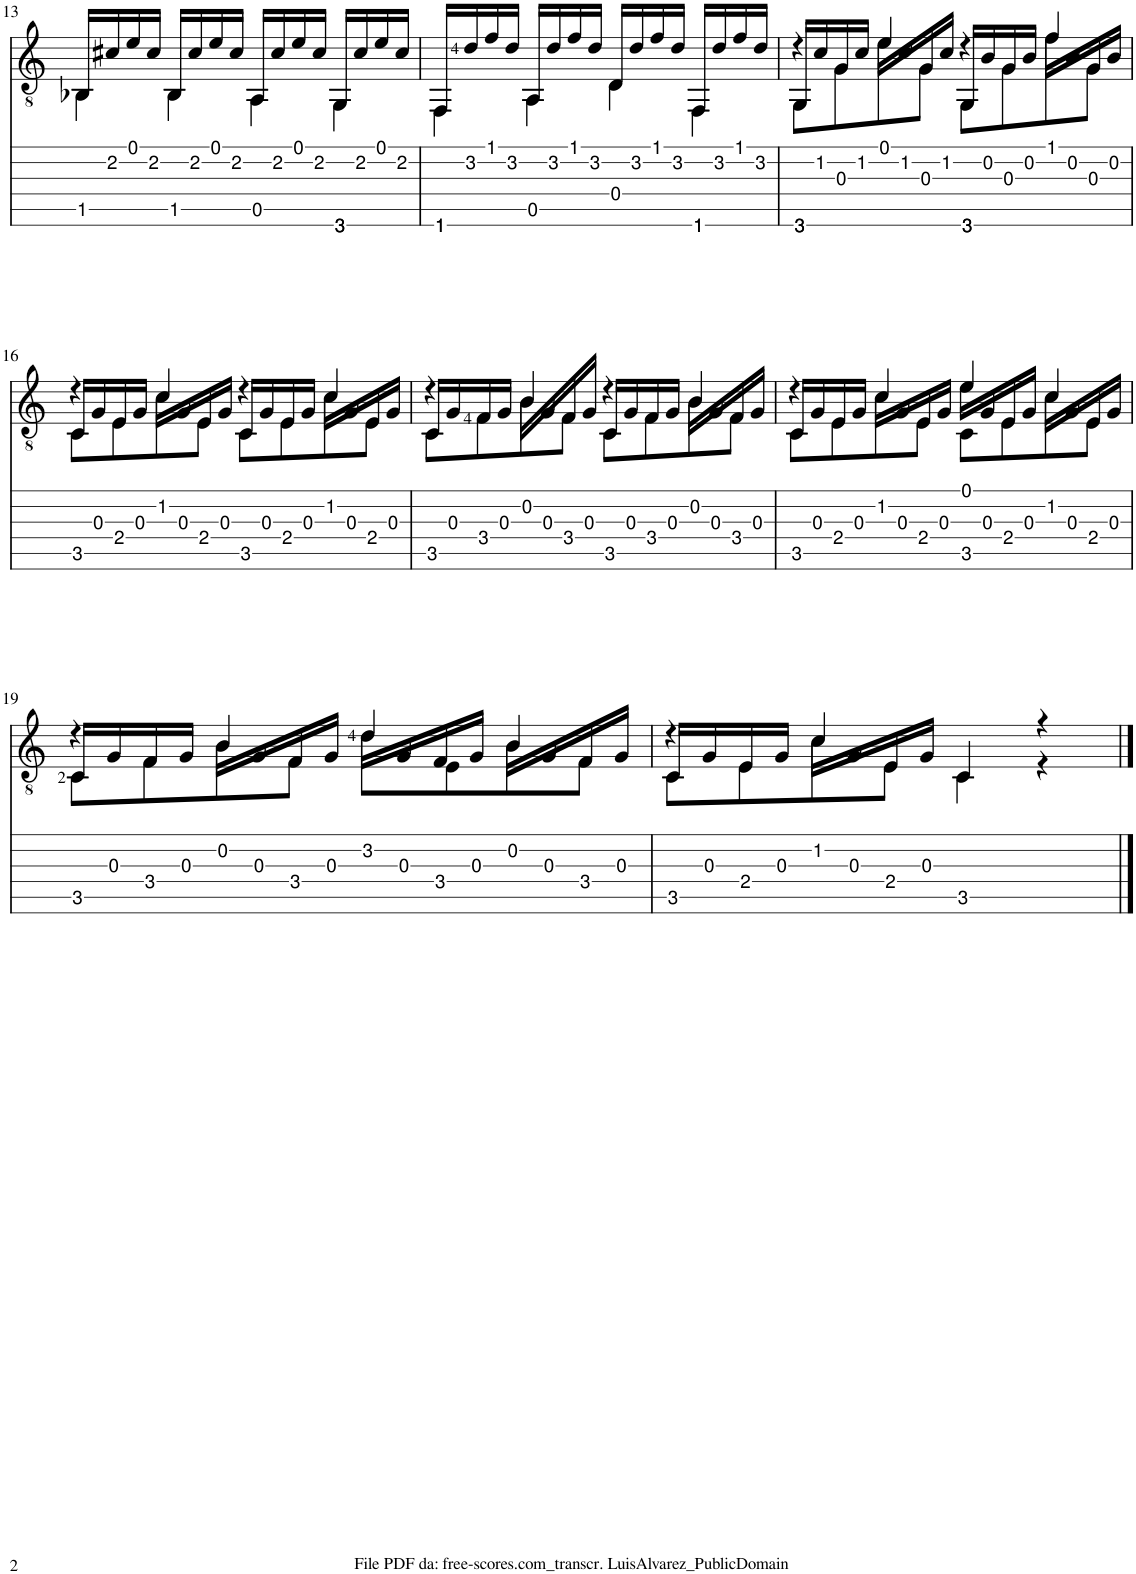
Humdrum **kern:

**kern	**kern
*part1	*part1
*staff2	*staff1
*I"Guitar	*
*I'Guit.	*
!!LO:PB:g=z
*	*clefGv2
*k[]	*k[]
*M4/4	*M4/4
=13	=13
*^	*^
16BB-LL	4BB-	16BB-X/LL	4BB-\
16c#J	.	16c#X/	.
16eL	.	16e/	.
16c#JJ	.	16c#/JJ	.
16BB-LL	4BB-	16BB-/LL	4BB-\
16c#J	.	16c#/	.
16eL	.	16e/	.
16c#JJ	.	16c#/JJ	.
16AALL	4AA	16AA/LL	4AA\
16c#J	.	16c#/	.
16eL	.	16e/	.
16c#JJ	.	16c#/JJ	.
16GGLL	4GG	16GG/LL	4GG\
16c#J	.	16c#/	.
16eL	.	16e/	.
16c#JJ	.	16c#/JJ	.
=14	=14	=14	=14
16FFLL	4FF	16FF/LL	4FF\
16dJ	.	16d/	.
16fL	.	16f/	.
16dJJ	.	16d/JJ	.
16AALL	4AA	16AA/LL	4AA\
16dJ	.	16d/	.
16fL	.	16f/	.
16dJJ	.	16d/JJ	.
16DLL	4D	16D/LL	4D\
16dJ	.	16d/	.
16fL	.	16f/	.
16dJJ	.	16d/JJ	.
16FFLL	4FF	16FF/LL	4FF\
16dJ	.	16d/	.
16fL	.	16f/	.
16dJJ	.	16d/JJ	.
=15	=15	=15	=15
*	*^	*	*^
4r	16GGLL	8GGL	4r	16GG/LL	8GG\L
.	16cJ	.	.	16c/	.
.	16GL	8GJ	.	16G/	8G\
.	16cJJ	.	.	16c/JJ	.
4e	16eLL	8eL	4e/	16e\LL	8e\
.	16cJ	.	.	16c/	.
.	16GL	8GJ	.	16G/	8G\J
.	16cJJ	.	.	16c/JJ	.
4r	16GGLL	8GGL	4r	16GG/LL	8GG\L
.	16BJ	.	.	16B/	.
.	16GL	8GJ	.	16G/	8G\
.	16BJJ	.	.	16B/JJ	.
4f	16fLL	8fL	4f/	16f\LL	8f\
.	16BJ	.	.	16B/	.
.	16GL	8GJ	.	16G/	8G\J
.	16BJJ	.	.	16B/JJ	.
!!LO:LB:g=z	!!	!!
=16	=16	=16	=16	=16	=16
4r	16CLL	8CL	4r	16C/LL	8C\L
.	16GJ	.	.	16G/	.
.	16EL	8EJ	.	16E/	8E\
.	16GJJ	.	.	16G/JJ	.
4c	16cLL	8cL	4c/	16c\LL	8c\
.	16GJ	.	.	16G/	.
.	16EL	8EJ	.	16E/	8E\J
.	16GJJ	.	.	16G/JJ	.
4r	16CLL	8CL	4r	16C/LL	8C\L
.	16GJ	.	.	16G/	.
.	16EL	8EJ	.	16E/	8E\
.	16GJJ	.	.	16G/JJ	.
4c	16cLL	8cL	4c/	16c\LL	8c\
.	16GJ	.	.	16G/	.
.	16EL	8EJ	.	16E/	8E\J
.	16GJJ	.	.	16G/JJ	.
=17	=17	=17	=17	=17	=17
4r	16CLL	8CL	4r	16C/LL	8C\L
.	16GJ	.	.	16G/	.
.	16FL	8FJ	.	16F/	8F\
.	16GJJ	.	.	16G/JJ	.
4B	16BLL	8BL	4B/	16B\LL	8B\
.	16GJ	.	.	16G/	.
.	16FL	8FJ	.	16F/	8F\J
.	16GJJ	.	.	16G/JJ	.
4r	16CLL	8CL	4r	16C/LL	8C\L
.	16GJ	.	.	16G/	.
.	16FL	8FJ	.	16F/	8F\
.	16GJJ	.	.	16G/JJ	.
4B	16BLL	8BL	4B/	16B\LL	8B\
.	16GJ	.	.	16G/	.
.	16FL	8FJ	.	16F/	8F\J
.	16GJJ	.	.	16G/JJ	.
=18	=18	=18	=18	=18	=18
4r	16CLL	8CL	4r	16C/LL	8C\L
.	16GJ	.	.	16G/	.
.	16EL	8EJ	.	16E/	8E\
.	16GJJ	.	.	16G/JJ	.
4c	16cLL	8cL	4c/	16c\LL	8c\
.	16GJ	.	.	16G/	.
.	16EL	8EJ	.	16E/	8E\J
.	16GJJ	.	.	16G/JJ	.
4e	16eLL	8CL	4e/	16e\LL	8C\L
.	16GJ	.	.	16G/	.
.	16EL	8EJ	.	16E/	8E\
.	16GJJ	.	.	16G/JJ	.
4c	16cLL	8cL	4c/	16c\LL	8c\
.	16GJ	.	.	16G/	.
.	16EL	8EJ	.	16E/	8E\J
.	16GJJ	.	.	16G/JJ	.
!!LO:LB:g=z	!!	!!
=19	=19	=19	=19	=19	=19
4r	16CLL	8CL	4r	16C/LL	8C\L
.	16GJ	.	.	16G/	.
.	16FL	8FJ	.	16F/	8F\
.	16GJJ	.	.	16G/JJ	.
4B	16BLL	8BL	4B/	16B\LL	8B\
.	16GJ	.	.	16G/	.
.	16FL	8FJ	.	16F/	8F\J
.	16GJJ	.	.	16G/JJ	.
4d	16dLL	8dL	4d/	16d\LL	8d\L
.	16GJ	.	.	16G/	.
.	16FL	8EJ	.	16F/	8E\
.	16GJJ	.	.	16G/JJ	.
4B	16BLL	8BL	4B/	16B\LL	8B\
.	16GJ	.	.	16G/	.
.	16FL	8FJ	.	16F/	8F\J
.	16GJJ	.	.	16G/JJ	.
=20	=20	=20	=20	=20	=20
4r	16CLL	8CL	4r	16C/LL	8C\L
.	16GJ	.	.	16G/	.
.	16EL	8EJ	.	16E/	8E\
.	16GJJ	.	.	16G/JJ	.
4c	16cLL	8cL	4c/	16c\LL	8c\
.	16GJ	.	.	16G/	.
.	16EL	8EJ	.	16E/	8E\J
.	16GJJ	.	.	16G/JJ	.
4C	4C	2ryy	4C/	4C\	2ryy
4r	4r	.	4r	4r	.
*v	*v	*v	*	*	*
*	*v	*v	*v
==	==
*-	*-
